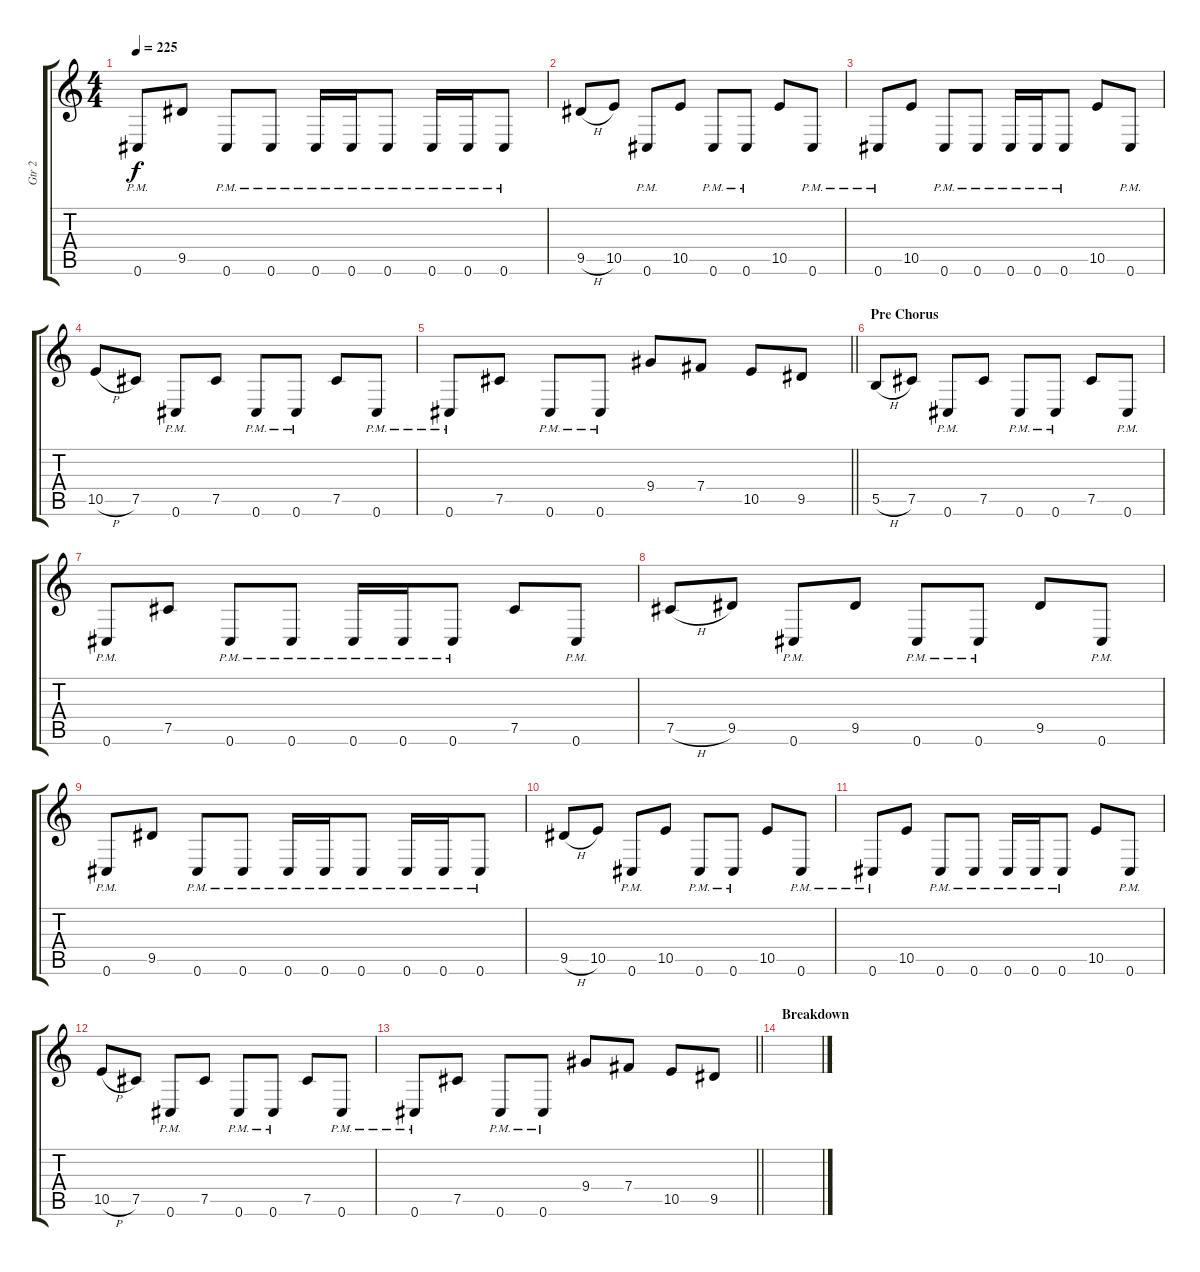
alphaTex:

\track ("Gtr 2" "Gtr 2") {instrument distortionguitar}
\staff {score tabs}
\tuning (Db4 Ab3 E3 B2 Gb2 Db2) {hide}
\ts (4 4)
\tempo 225
\clef g2
\ks c
0.6{pm}.8{dy f} 9.5.8 0.6{pm}.8 0.6{pm}.8 0.6{pm}.16 0.6{pm}.16 0.6{pm}.8 0.6{pm}.16 0.6{pm}.16 0.6{pm}.8 |
9.5{h}.8 10.5.8 0.6{pm}.8 10.5.8 0.6{pm}.8 0.6{pm}.8 10.5.8 0.6{pm}.8 |
0.6{pm}.8 10.5.8 0.6{pm}.8 0.6{pm}.8 0.6{pm}.16 0.6{pm}.16 0.6{pm}.8 10.5.8 0.6{pm}.8 |
10.5{h}.8 7.5.8 0.6{pm}.8 7.5.8 0.6{pm}.8 0.6{pm}.8 7.5.8 0.6{pm}.8 |
\barLineRight lightlight
0.6{pm}.8 7.5.8 0.6{pm}.8 0.6{pm}.8 9.4.8 7.4.8 10.5.8 9.5.8 |
\section ("" "Pre Chorus")
5.5{h}.8 7.5.8 0.6{pm}.8 7.5.8 0.6{pm}.8 0.6{pm}.8 7.5.8 0.6{pm}.8 |
0.6{pm}.8 7.5.8 0.6{pm}.8 0.6{pm}.8 0.6{pm}.16 0.6{pm}.16 0.6{pm}.8 7.5.8 0.6{pm}.8 |
7.5{h}.8 9.5.8 0.6{pm}.8 9.5.8 0.6{pm}.8 0.6{pm}.8 9.5.8 0.6{pm}.8 |
0.6{pm}.8 9.5.8 0.6{pm}.8 0.6{pm}.8 0.6{pm}.16 0.6{pm}.16 0.6{pm}.8 0.6{pm}.16 0.6{pm}.16 0.6{pm}.8 |
9.5{h}.8 10.5.8 0.6{pm}.8 10.5.8 0.6{pm}.8 0.6{pm}.8 10.5.8 0.6{pm}.8 |
0.6{pm}.8 10.5.8 0.6{pm}.8 0.6{pm}.8 0.6{pm}.16 0.6{pm}.16 0.6{pm}.8 10.5.8 0.6{pm}.8 |
10.5{h}.8 7.5.8 0.6{pm}.8 7.5.8 0.6{pm}.8 0.6{pm}.8 7.5.8 0.6{pm}.8 |
\barLineRight lightlight
0.6{pm}.8 7.5.8 0.6{pm}.8 0.6{pm}.8 9.4.8 7.4.8 10.5.8 9.5.8 |
\section ("" "Breakdown")
